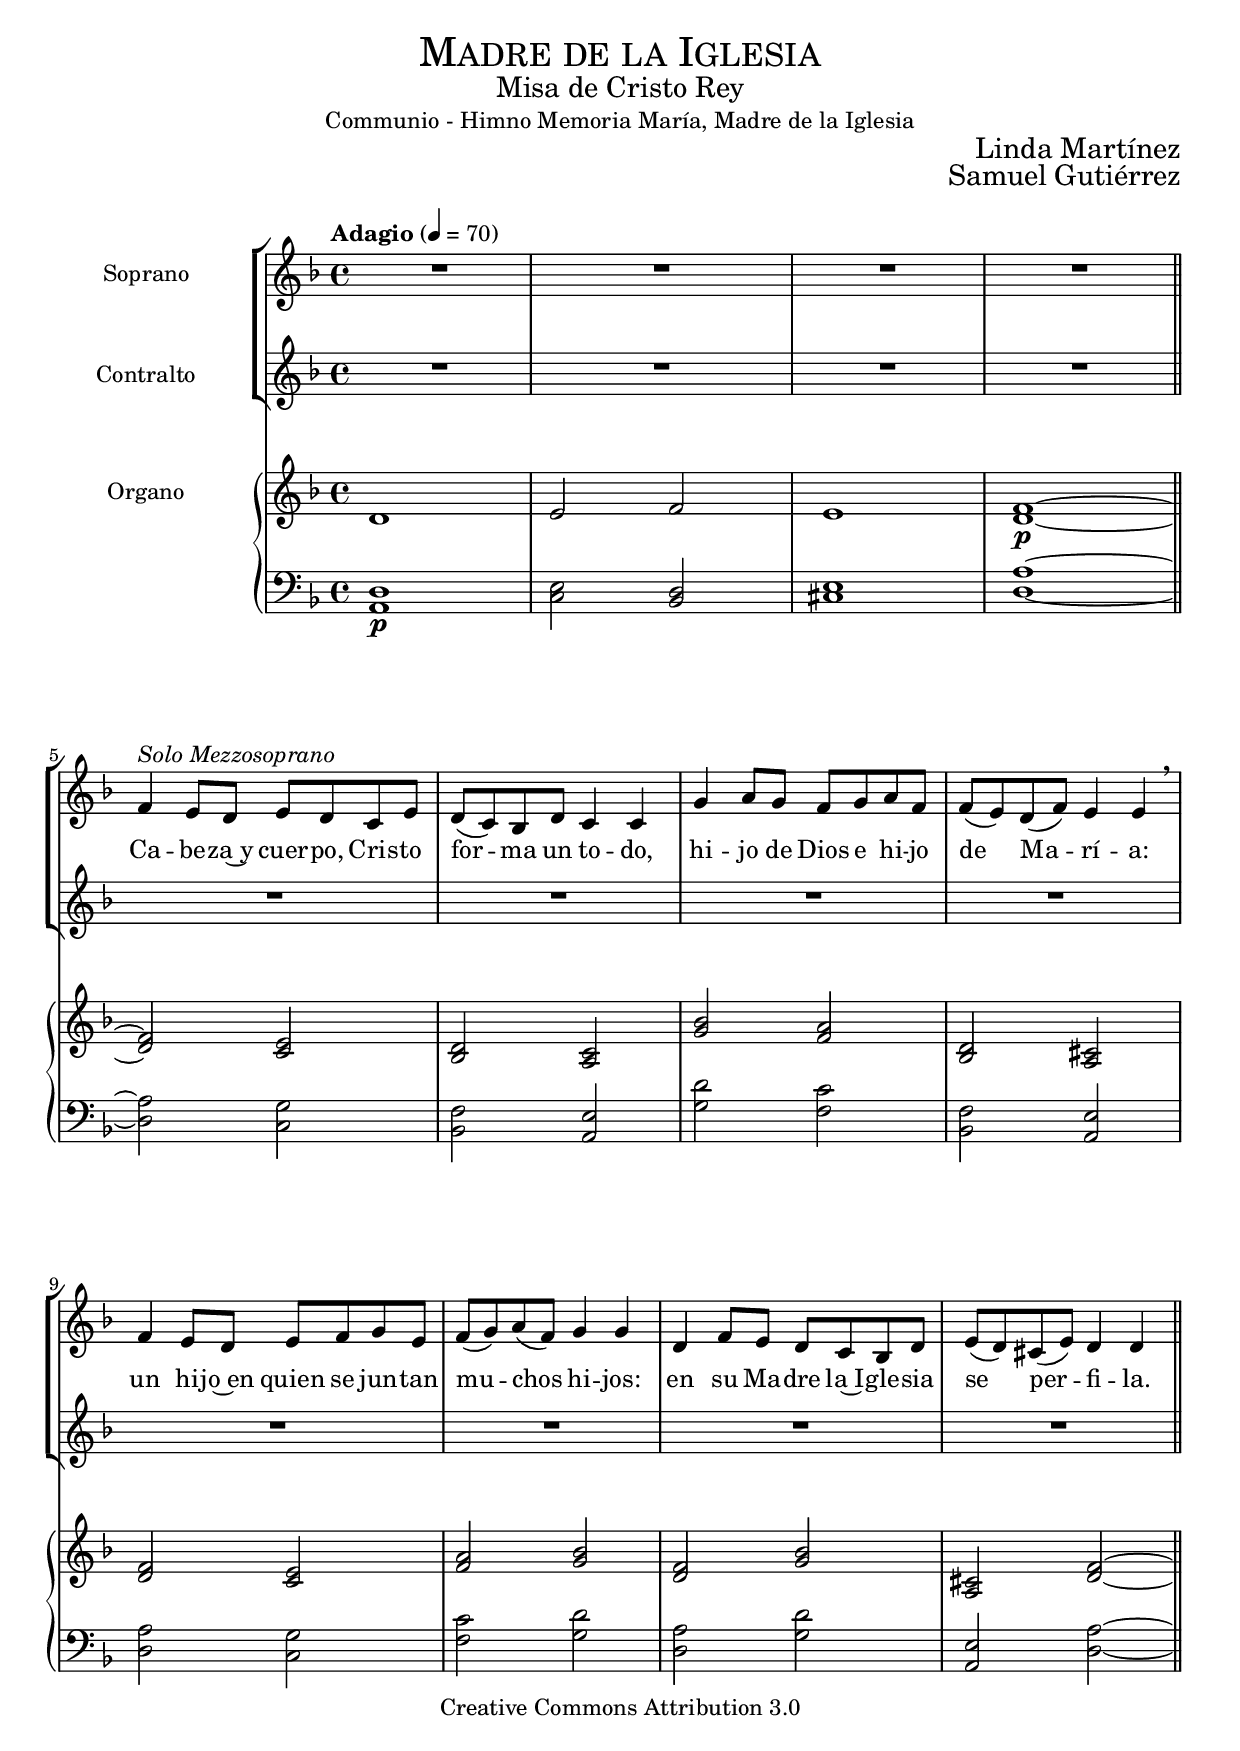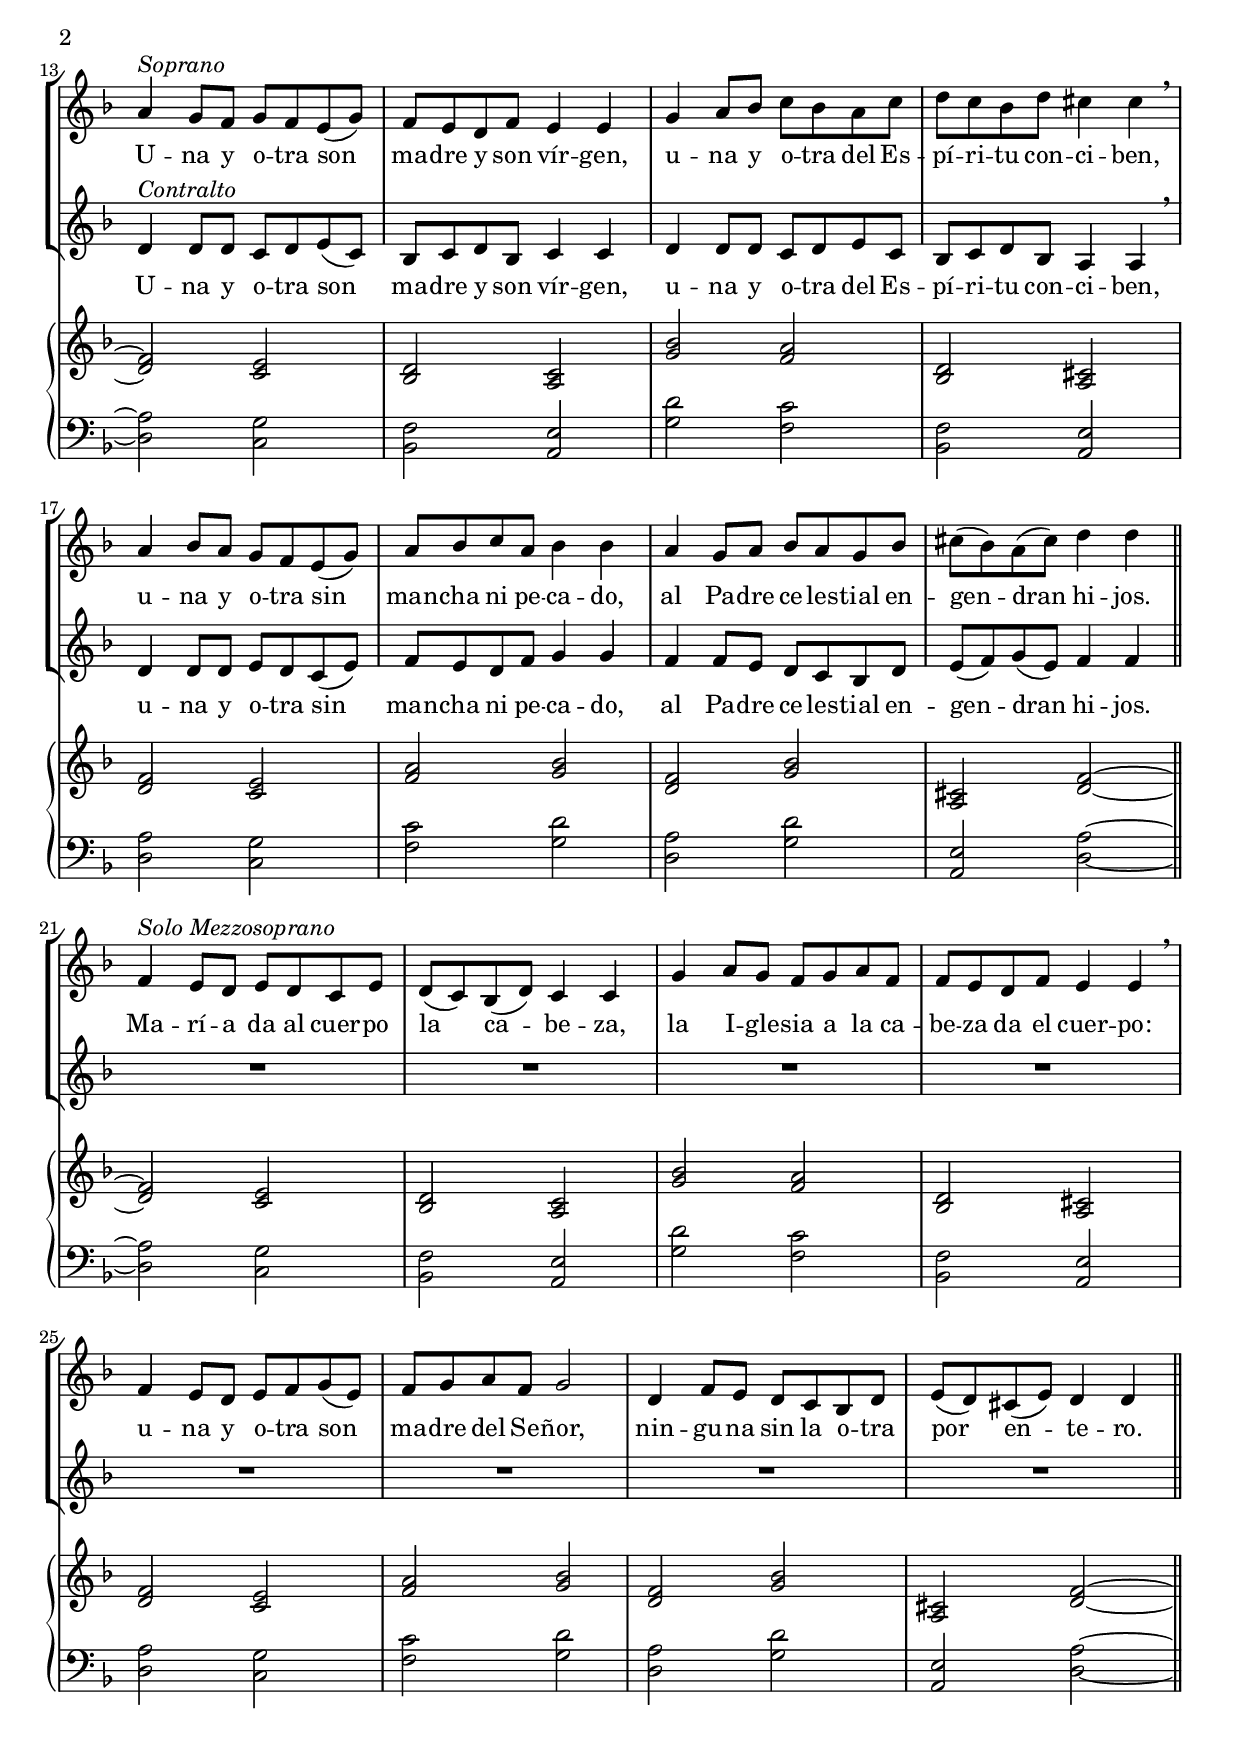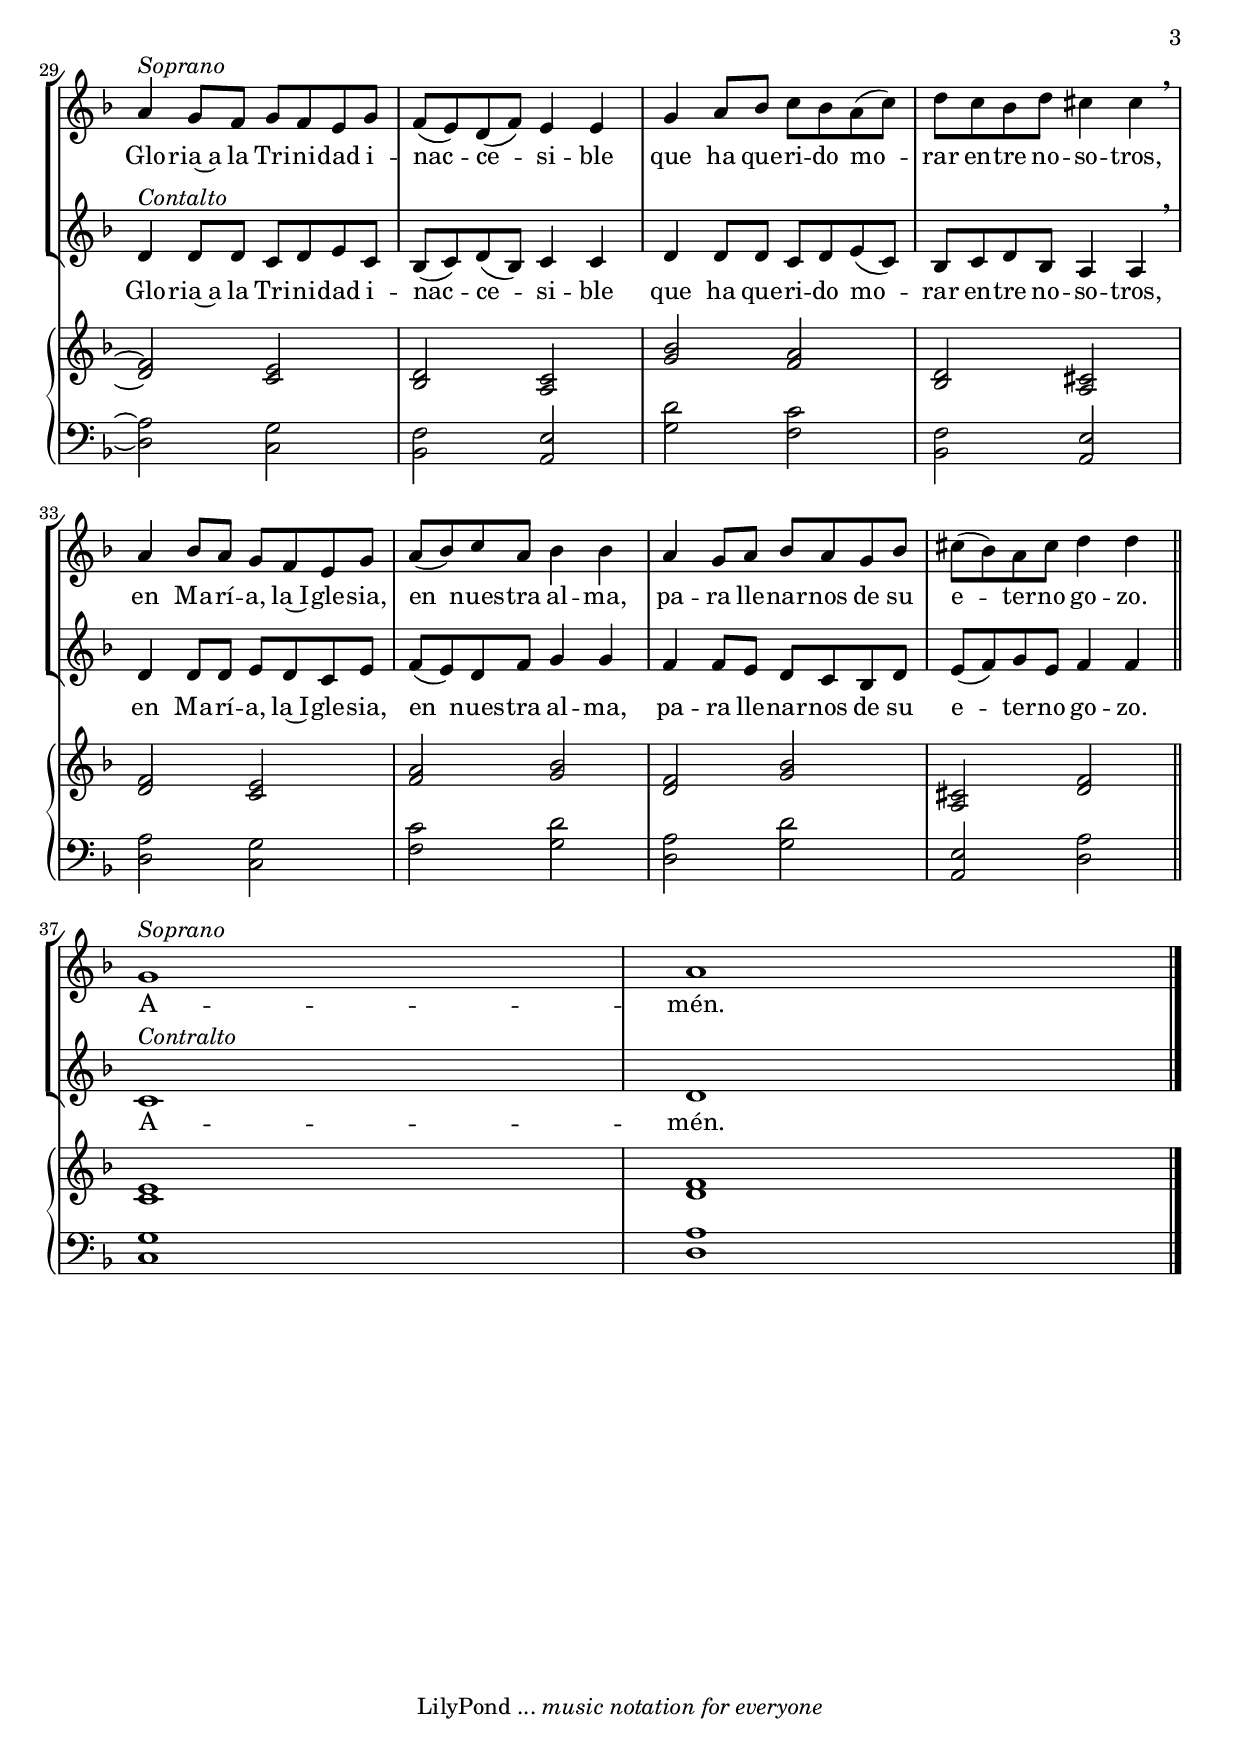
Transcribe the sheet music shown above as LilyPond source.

% ****************************************************************
%	Madre de la iglesia - Melodia inspirada en las composiciones de Mons Marco Frisina
%   	Texto y musica con acompañamiento
%	by serach.sam@
% ****************************************************************
\language "espanol"
\version "2.23.2"

#(set-global-staff-size 19.8)

% --- Cabecera
\markup { \fill-line { \center-column { \fontsize #5 \smallCaps "Madre de la Iglesia" \fontsize #2 "Misa de Cristo Rey" "Communio - Himno Memoria María, Madre de la Iglesia" } } }
%\markup { \fill-line { " " \right-column { \fontsize #2 "Letra: Pablo VI" } } }
\markup { \fill-line { " " \center-column { \fontsize #2 "Linda Martínez" } } }
\markup { \fill-line { " " \center-column { \fontsize #2 "Samuel Gutiérrez" } } }
\header {
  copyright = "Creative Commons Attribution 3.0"
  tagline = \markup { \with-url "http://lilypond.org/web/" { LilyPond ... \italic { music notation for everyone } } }
  breakbefore = ##t
}

% --- Musica

% --- Parametro globales
global = {
  \tempo "Adagio" 4 = 70
  \key re \minor
  \time 4/4
}

Music = \relative do' {
  R1*4 \bar "||" \break

  fa4^\markup { \italic "Solo Mezzosoprano" } mi8 re mi re do mi |
  re8( do) sib re do4 do 	|
  sol'4 la8 sol fa sol la fa	|
  fa8( mi) re( fa) mi4 mi \breathe | \break
  fa4 mi8 re mi fa sol mi	|
  fa8( sol) la( fa) sol4 sol 	|
  re4 fa8 mi re do sib re	|
  mi8( re) dos( mi) re4 re 	| \bar "||" \break

  la'4^\markup { \italic "Soprano" } sol8 fa sol fa mi( sol) |
  fa8 mi re fa mi4 mi		|
  sol4 la8 sib do sib la do|	|
  re do sib re dos4 dos \breathe | \break
  la4 sib8 la sol fa mi( sol)	|
  la8 sib do la sib4 sib 	|
  la4 sol8 la sib la sol sib	|
  dos8( sib) la( dos) re4 re 	| \bar "||" \break

  fa,4^\markup { \italic "Solo Mezzosoprano" } mi8 re mi re do mi |
  re8( do) sib( re) do4 do	|
  sol'4 la8 sol fa sol la fa 	|
  fa8 mi re fa mi4 mi \breathe 	| \break
  fa4 mi8 re mi fa sol( mi)	|
  fa8 sol la fa sol2 		|
  re4 fa8 mi re do sib re	|
  mi8( re) dos( mi) re4 re 	| \bar "||" \break

  la'4^\markup { \italic "Soprano" } sol8 fa sol fa mi sol |
  fa8( mi) re( fa) mi4 mi 	|
  sol4 la8 sib do sib la( do)	|
  re do sib re dos4 dos \breathe	| \break
  la4 sib8 la sol fa mi sol	|
  la8( sib) do la sib4 sib	|
  la4 sol8 la sib la sol sib	|
  dos8( sib) la dos re4 re	| \bar "||" \break

  sol,1^\markup { \italic "Soprano" } |
  la1			|

  \bar "|."
}
Words = \lyricmode {
  Ca -- be -- za~y cuer -- po, Cris -- to for -- ma un to -- do,
  hi -- jo de Dios e hi -- jo de Ma -- rí -- a:
  un hi -- jo~en quien se jun -- tan mu -- chos hi -- jos:
  en su Ma -- dre la~I -- gle -- sia se per -- fi -- la.

  U -- na y o -- tra son ma -- dre y son vír -- gen,
  u -- na y o -- tra del Es -- pí -- ri -- tu con -- ci -- ben,
  u -- na y o -- tra sin man -- cha ni pe -- ca -- do,
  al Pa -- dre ce -- les -- tial en -- gen -- dran hi -- jos.

  Ma -- rí -- a da al cuer -- po la ca -- be -- za,
  la I -- gle -- sia a la ca -- be -- za da el cuer -- po:
  u -- na y o -- tra son ma -- dre del Se -- ñor,
  nin -- gu -- na sin la o -- tra por en -- te -- ro.

  Glo -- ria~a la Tri -- ni -- dad i -- nac -- ce -- si -- ble
  que ha que -- ri -- do mo -- rar en -- tre no -- so -- tros,
  en Ma -- rí -- a, la~I -- gle -- sia, en nues -- tra al -- ma,
  pa -- ra lle -- nar -- nos de su e -- ter -- no go -- zo.

  A -- mén.
}

Music_dos = \relative do' {
  R1*4 \bar "||" \break

  R1*8 |

  re4^\markup { \italic "Contralto" } re8 re do8 re mi( do) |
  sib8 do re sib do4 do		|
  re4 re8 re do re mi do		|
  sib do re sib la4 la \breathe	|
  re4 re8 re mi8 re do( mi)	|
  fa8 mi re fa sol4 sol		|
  fa4 fa8 mi re do sib re	|
  mi( fa) sol( mi) fa4 fa	|

  R1*8 |

  re4^\markup { \italic "Contalto" } re8 re do8 re mi do |
  sib8( do) re( sib) do4 do	|
  re4 re8 re do re mi( do) 	|
  sib do re sib la4 la 	| \breathe
  re4 re8 re mi8 re do mi	|
  fa8( mi) re fa sol4 sol	|
  fa4 fa8 mi re do sib re 	|
  mi( fa) sol mi fa4 fa 		| \bar "||"

  do1^\markup { \italic "Contralto" } |
  re1			|

  \bar "|."
}
Words_dos = \lyricmode {
  U -- na y o -- tra son ma -- dre y son vír -- gen,
  u -- na y o -- tra del Es -- pí -- ri -- tu con -- ci -- ben,
  u -- na y o -- tra sin man -- cha ni pe -- ca -- do,
  al Pa -- dre ce -- les -- tial en -- gen -- dran hi -- jos.

  Glo -- ria~a la Tri -- ni -- dad i -- nac -- ce -- si -- ble
  que ha que -- ri -- do mo -- rar en -- tre no -- so -- tros,
  en Ma -- rí -- a, la~I -- gle -- sia, en nues -- tra al -- ma,
  pa -- ra lle -- nar -- nos de su e -- ter -- no go -- zo.

  A -- mén.
}

NotesSop = \relative do' {
  R1*3 | fa1~\p | \bar "||"

  fa2 mi2	|
  re2 do 	|
  sib'2 la	|
  re,2 dos	|
  fa2 mi2	|
  la2 sib 	|
  fa2 sib	|
  dos,2 fa~	|

  fa2 mi2	|
  re2 do 	|
  sib'2 la	|
  re,2 dos	|
  fa2 mi2	|
  la2 sib 	|
  fa2 sib	|
  dos,2 fa~	|

  fa2 mi2	|
  re2 do 	|
  sib'2 la	|
  re,2 dos	|
  fa2 mi2	|
  la2 sib 	|
  fa2 sib	|
  dos,2 fa~	|

  fa2 mi2	|
  re2 do 	|
  sib'2 la	|
  re,2 dos	|
  fa2 mi2	|
  la2 sib 	|
  fa2 sib	|
  dos,2 fa	|

  mi1		|
  fa1		|
}
NotesAlt = \relative do' {
  re1 | mi2 fa | mi1 | re1~\p | \bar "||"

  re2 do 	|
  sib2 la	|
  sol'2 fa	|
  sib,2 la	|
  re2 do 	|
  fa2 sol	|
  re2 sol	|
  la,2 re~	|

  re2 do 	|
  sib2 la	|
  sol'2 fa	|
  sib,2 la	|
  re2 do 	|
  fa2 sol	|
  re2 sol	|
  la,2 re~	|

  re2 do 	|
  sib2 la	|
  sol'2 fa	|
  sib,2 la	|
  re2 do 	|
  fa2 sol	|
  re2 sol	|
  la,2 re~	|

  re2 do 	|
  sib2 la	|
  sol'2 fa	|
  sib,2 la	|
  re2 do 	|
  fa2 sol	|
  re2 sol	|
  la,2 re	|

  do1		|
  re1		|
}
NotesTer = \relative do {
  re1\p | mi2 re | mi1 | la1~ | \bar "||"

  la2 sol 	|
  fa2 mi		|
  re'2 do	|
  fa,2 mi	|
  la2 sol 	|
  do2 re		|
  la2 re		|
  mi,2 la~	|

  la2 sol 	|
  fa2 mi		|
  re'2 do	|
  fa,2 mi	|
  la2 sol 	|
  do2 re		|
  la2 re		|
  mi,2 la~	|

  la2 sol 	|
  fa2 mi		|
  re'2 do	|
  fa,2 mi	|
  la2 sol 	|
  do2 re		|
  la2 re		|
  mi,2 la~	|

  la2 sol 	|
  fa2 mi		|
  re'2 do	|
  fa,2 mi	|
  la2 sol 	|
  do2 re		|
  la2 re		|
  mi,2 la	|

  sol1		|
  la1		|
}
NotesBas = \relative do {
  la1\p | do2 sib | dos1 | re1~ | \bar "||"

  re2 do 	|
  sib2 la	|
  sol'2 fa	|
  sib,2 la	|
  re2 do 	|
  fa2 sol	|
  re2 sol	|
  la,2 re~	|

  re2 do 	|
  sib2 la	|
  sol'2 fa	|
  sib,2 la	|
  re2 do 	|
  fa2 sol	|
  re2 sol	|
  la,2 re~	|

  re2 do 	|
  sib2 la	|
  sol'2 fa	|
  sib,2 la	|
  re2 do 	|
  fa2 sol	|
  re2 sol	|
  la,2 re~	|

  re2 do 	|
  sib2 la	|
  sol'2 fa	|
  sib,2 la	|
  re2 do 	|
  fa2 sol	|
  re2 sol	|
  la,2 re	|

  do1		|
  re1		|
}

% --- acordes
armonias = \new ChordNames {
  \chordmode {
    \italianChords
    re1:m do2 sib la1:7 re1:m

    s2 do2 sib2 la2:m
    sol2:m fa2 sib2 la2
    re2:m do2 fa2 sol2:m
    re2:m sol2:m la2:7 re2:m

    s2 do2 sib2 la2:m
    sol2:m fa2 sib2 la2
    re2:m do2 fa2 sol2:m
    re2:m sol2:m la2:7 re2:m

    s2 do2 sib2 la2:m
    sol2:m fa2 sib2 la2
    re2:m do2 fa2 sol2:m
    re2:m sol2:m la2:7 re2:m

    s2 do2 sib2 la2:m
    sol2:m fa2 sib2 la2
    re2:m do2 fa2 sol2:m
    re2:m sol2:m la2:7 re2:m

    do1 re1:m
  }
}

\score {
  <<
    \new StaffGroup = "Comunion" <<
      \new Staff <<
        \new Voice = "melodia" <<
          \set Staff.instrumentName = #"Soprano"
          \set Staff.midiInstrument = #"choir aahs"
          \set Staff.midiMaximumVolume = #1.5
          \global \Music
        >>\new Lyrics = "melodia"
        \context Lyrics = "melodia" \lyricsto "melodia" \Words
      >>
      \new Staff <<
        \new Voice = "melodia_dos" <<
          \set Staff.instrumentName = #"Contralto"
          \set Staff.midiInstrument = #"choir aahs"
          \set Staff.midiMaximumVolume = #1.5
          \global \Music_dos
        >>
        \new Lyrics = "melodia_dos"
        \context Lyrics = "melodia_dos" \lyricsto "melodia_dos" \Words_dos
      >>
    >>
    %\armonias
    \new PianoStaff <<
      \new Staff <<
        \set Staff.instrumentName = #"Organo"
        \set Staff.midiInstrument = #"church organ"
        \set Staff.midiMaximumVolume = #0.6
        \set Staff.printPartCombineTexts = ##f
        \partCombine
        << \global \NotesSop >>
        << \global \NotesAlt >>
      >>
      \new Staff <<
        \set Staff.midiInstrument = #"church organ"
        \set Staff.midiMaximumVolume = #0.6
        \clef bass
        \set Staff.printPartCombineTexts = ##f
        \partCombine
        << \global \NotesTer >>
        << \global \NotesBas >>
      >>
    >>
  >>
  \midi { }
  \layout { }
}

% --- Musica
\paper{
  #(set-default-paper-size "letter")
  indent=3.5\cm
  page-breaking = #ly:page-turn-breaking
}


%{
convert-ly (GNU LilyPond) 2.23.2  convert-ly: Procesando «»...
Aplicando la conversión: 2.20.0, 2.21.0, 2.21.2, 2.23.1, 2.23.2
%}